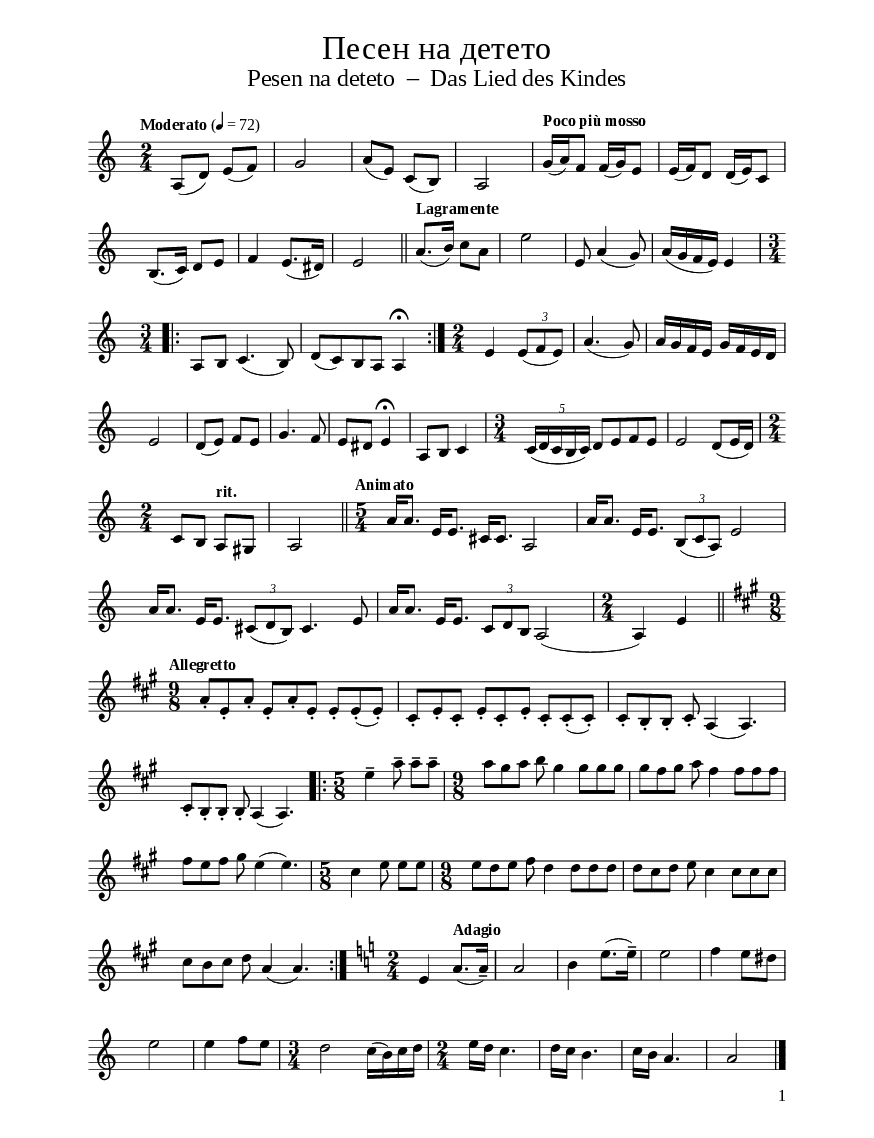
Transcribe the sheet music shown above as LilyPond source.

\version "2.24.0"

% include paper part and global functions
\include "include/globals.ily"
\bookpart {
  \paper {
    % the system system spacing is custom here so do not include bookpart-paper.ily
    print-all-headers = ##t
    print-page-number = ##t
    print-first-page-number = ##t

    % put page numbers on the bottom
    oddHeaderMarkup = \markup ""
    evenHeaderMarkup = \markup ""
    oddFooterMarkup = \markup
    \fill-line {
      ""
      \if \should-print-page-number \fromproperty #'page:page-number-string
    }
    evenFooterMarkup = \markup
    \fill-line {
      \if \should-print-page-number \fromproperty #'page:page-number-string
      ""
    }

    left-margin = 1.5\cm
    right-margin = 1.5\cm
    top-margin = 1.6\cm
    bottom-margin = 1.2\cm
    ragged-bottom = ##t % do not spread the staves to fill the whole vertical space

    % change distance between staves
    system-system-spacing =
    #'((basic-distance . 9)
       (minimum-distance . 6)
       (padding . 1)
       (stretchability . 9))
  }

  \header {
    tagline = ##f
  }

  \score {
    \include "include/score-layout.ily"

    \new Voice \absolute {
      \clef treble
      \key a \minor
      \time 2/4
      \tempoFunc "Moderato" 4 "72"
      a8 ( d'8 ) e'8 ( f'8 ) | % 2
      g'2 | % 3
      a'8 ( e'8 ) c'8 ( b8 ) | % 4
      a2 | % 5
      \tempo "Poco più mosso"
      g'16
      ( a'16 ) f'8 f'16 ( g'16 )
      e'8 | % 6
      e'16 ( f'16 ) d'8 d'16 ( e'16 ) c'8 \break | % 7
      b8. ( c'16 ) d'8 e'8 | % 8
      f'4 e'8. ( dis'16 ) | % 9

      e'2 \bar "||"
      \tempo "Lagramente"
      a'8.  ( b'16 ) c''8 a'8 | % 11
      e''2 | % 12
      e'8 a'4 ( g'8 ) | % 13
      a'16 ( g'16 f'16 e'16 ) e'4 \break | % 14
      \time 3/4  \repeat volta 2 {
        a8 b8 c'4. ( b8 ) | % 15
        d'8 ( c'8 ) b8 a8 a4 \fermata
      }
      | % 16

      \time 2/4  e'4 \once \override TupletBracket.stencil = ##f
      \times 2/3  {
        e'8( f'8 e'8 )
      }
      | % 17
      a'4. ( g'8 ) | % 18
      a'16 g'16 f'16 e'16 g'16 f'16 e'16 d'16 \break | % 19
      e'2 |
      d'8 ( e'8 ) f'8 e'8 | % 21
      g'4. f'8 | % 22
      e'8 dis'8 e'4 \fermata | % 23
      a8 b8 c'4 | % 24
      \time 3/4  \once \override TupletBracket.stencil = ##f
      \times 4/5  {
        c'16 ( d'16 c'16 b16 c'16)
      }
      d'8 e'8 f'8 e'8 | % 25
      e'2 d'8 ( e'16 d'16 ) \break | % 26
      \time 2/4  c'8 b8 a8^\markup{ \bold {rit.} } gis8 | % 27
      a2 \bar "||"
      \time 5/4  | % 28
      \tempo "Animato"
      a'16  a'8. e'16 e'8. cis'16 cis'8. a2 | % 29
      a'16 a'8. e'16 e'8. \once \override TupletBracket.stencil = ##f
      \times 2/3  {
        b8 ( c'8 a8 )
      }
      e'2 \break |
      a'16 a'8. e'16 e'8. \once \override TupletBracket.stencil = ##f
      \times 2/3  {
        cis'8 ( d'8 b8 )
      }
      cis'4. e'8 | % 31
      a'16 a'8. e'16 e'8. \once \override TupletBracket.stencil = ##f
      \times 2/3  {
        c'8 d'8 b8
      }
      a2 ( | % 32
      \time 2/4  a4 ) e'4 \bar "||"
      \break | % 33
      \key a \major \time 9/8 | % 33
      \tempo "Allegretto"
      a'8  -. e'8 -. a'8 -. e'8 -. a'8 -. e'8
      -. e'8 -. e'8 ( -. e'8 ) -. | % 34
      cis'8 -. e'8 -. cis'8 -. e'8 -. cis'8 -. e'8 -. cis'8 -. cis'8 ( -.
      cis'8 ) -. | % 35
      cis'8 -. b8 -. b8 -. cis'8 -. a4 ( a4. ) \break | % 36
      cis'8 -. b8 -. b8 -. b8 -. a4 ( a4. ) | % 37
      \time 5/8  \repeat volta 2 {
        e''4 -- a''8 -- a''8 -- a''8 -- | % 38
        \time 9/8  a''8 gis''8 a''8 b''8 gis''4 gis''8 gis''8 gis''8 | % 39
        gis''8 fis''8 gis''8 a''8 fis''4 fis''8 fis''8 fis''8 \break |
        fis''8 e''8 fis''8 gis''8 e''4 ( e''4. ) | % 41
        \time 5/8  cis''4 e''8 e''8 e''8 | % 42
        \time 9/8  e''8 d''8 e''8 fis''8 d''4 d''8 d''8 d''8 | % 43
        d''8 cis''8 d''8 e''8 cis''4 cis''8 cis''8 cis''8 \break | % 44
        cis''8 b'8 cis''8 d''8 a'4 ( a'4. )
      }
      | % 45
      \key c \major \time 2/4 | % 45
      e'4 \tempo "Adagio"
      a'8. ( a'16 ) -- | % 46
      a'2 | % 47
      b'4 e''8. ( e''16 ) -- | % 48
      e''2 | % 49
      f''4 e''8 dis''8 \break |
      e''2 | % 51
      e''4 f''8 e''8 | % 52
      \time 3/4  d''2 c''16 ( b'16 ) c''16 d''16 | % 53
      \time 2/4  e''16 d''16 c''4. | % 54
      d''16 c''16 b'4. | % 55
      c''16 b'16 a'4. | % 56
      a'2 \bar "|."
    }

    \addlyrics {

    }

    \addlyrics {

    }
    \header {
      title = \titleFunc " Песен на детето " "Pesen na deteto  –  Das Lied des Kindes"
    }

    \midi{}

  } % score
  %\markup \dc-two "D.C." "con repitione"

  \pageBreak

  % include foreign translation(s) of the song
  %\include "lyrics_de/020_bratstvo_edinstvo_lyrics_de.ly"

} % bookpart
